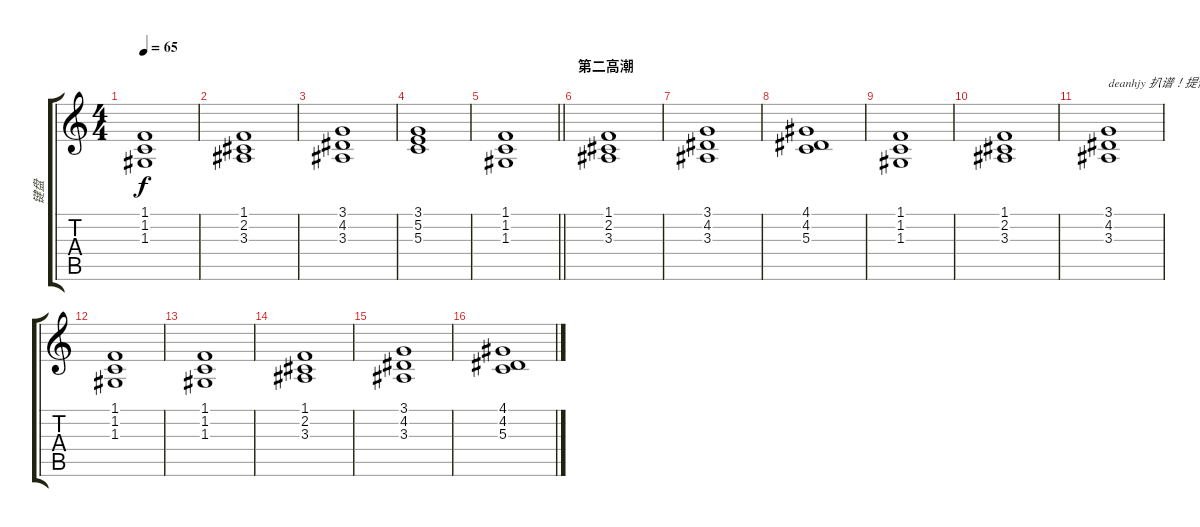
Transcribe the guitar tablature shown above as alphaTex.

\track ("键盘" "键盘") {instrument stringensemble1}
\staff {score tabs}
\tuning (E4 B3 G3 D3 A2 E2) {hide}
\ts (4 4)
\tempo 65
\clef g2
\ks c
(1.1 1.2 1.3).1{dy f} |
(1.1 2.2 3.3).1 |
(3.1 4.2 3.3).1 |
(3.1 5.2 5.3).1 |
\barLineRight lightlight
(1.1 1.2 1.3).1 |
\section ("" "第二高潮")
(1.1 2.2 3.3).1 |
(3.1 4.2 3.3).1 |
(4.1 4.2 5.3).1 |
(1.1 1.2 1.3).1 |
(1.1 2.2 3.3).1 |
(3.1 4.2 3.3).1{txt "deanhjy 扒谱！提供 ,转载请保留"} |
(1.1 1.2 1.3).1 |
(1.1 1.2 1.3).1 |
(1.1 2.2 3.3).1 |
(3.1 4.2 3.3).1 |
(4.1 4.2 5.3).1
